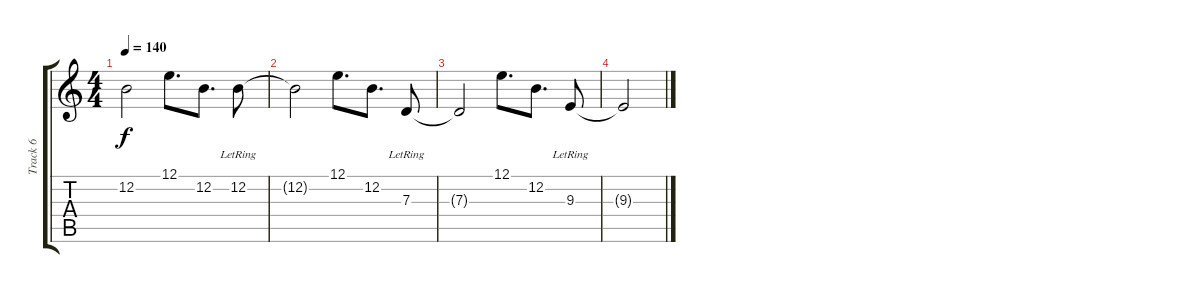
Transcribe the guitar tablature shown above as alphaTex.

\track ("Track 6" "Track 6") {instrument pad3polysynth}
\staff {score tabs}
\tuning (E4 B3 G3 D3 A2 E2) {hide}
\ts (4 4)
\tempo 140
\clef g2
\ks c
12.2{t}.2{dy f} 12.1.8{d} 12.2.8{d} 12.2{lr}.8 |
12.2{t}.2 12.1.8{d} 12.2.8{d} 7.3{lr}.8 |
7.3{t}.2 12.1.8{d} 12.2.8{d} 9.3{lr}.8 |
9.3{t}.2
